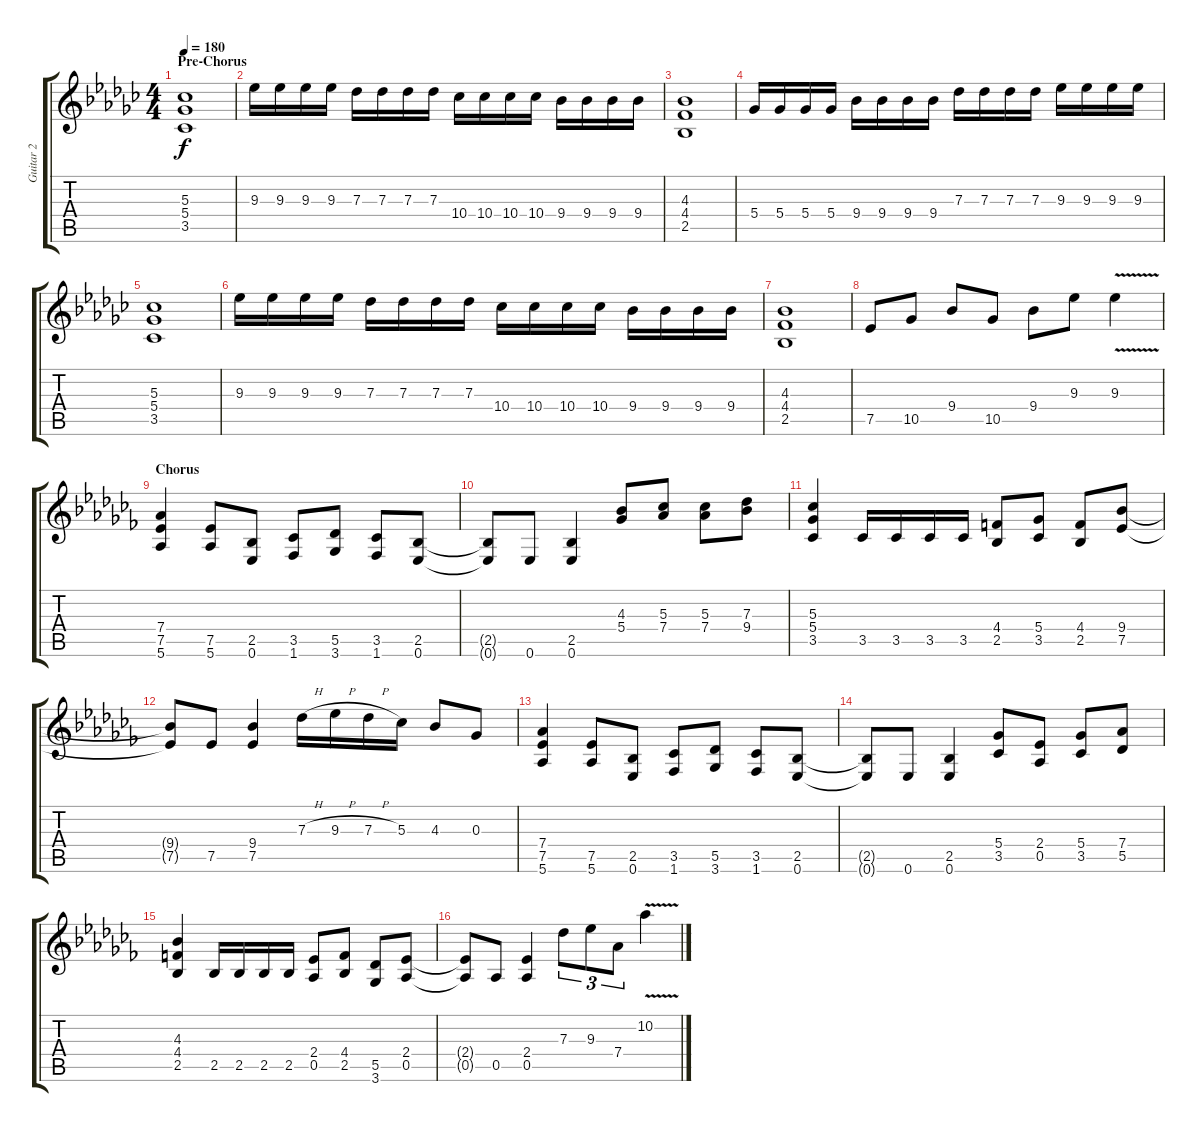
\track ("Guitar 2" "Guitar 2") {instrument distortionguitar}
\staff {score tabs}
\tuning (Eb4 Bb3 Gb3 Db3 Ab2 Eb2) {hide}
\ts (4 4)
\section ("" "Pre-Chorus")
\tempo 180
\clef g2
\ks ebminor
(5.3 5.4 3.5).1{dy f} |
9.3.16 9.3.16 9.3.16 9.3.16 7.3.16 7.3.16 7.3.16 7.3.16 10.4.16 10.4.16 10.4.16 10.4.16 9.4.16 9.4.16 9.4.16 9.4.16 |
(4.3 4.4 2.5).1 |
5.4.16 5.4.16 5.4.16 5.4.16 9.4.16 9.4.16 9.4.16 9.4.16 7.3.16 7.3.16 7.3.16 7.3.16 9.3.16 9.3.16 9.3.16 9.3.16 |
(5.3 5.4 3.5).1 |
9.3.16 9.3.16 9.3.16 9.3.16 7.3.16 7.3.16 7.3.16 7.3.16 10.4.16 10.4.16 10.4.16 10.4.16 9.4.16 9.4.16 9.4.16 9.4.16 |
(4.3 4.4 2.5).1 |
7.5.8 10.5.8 9.4.8 10.5.8 9.4.8 9.3.8 9.3{v}.4 |
\section ("" "Chorus")
\ks abminor
(7.4 7.5 5.6).4 (7.5 5.6).8 (2.5 0.6).8 (3.5 1.6).8 (5.5 3.6).8 (3.5 1.6).8 (2.5 0.6).8 |
(2.5{t} 0.6{t}).8 0.6.8 (2.5 0.6).4 (4.3 5.4).8 (5.3 7.4).8 (5.3 7.4).8 (7.3 9.4).8 |
(5.3 5.4 3.5).4 3.5.16 3.5.16 3.5.16 3.5.16 (4.4 2.5).8 (5.4 3.5).8 (4.4 2.5).8 (9.4 7.5).8 |
(9.4{t} 7.5{t}).8 7.5.8 (9.4 7.5).4 7.3{h}.16 9.3{h}.16 7.3{h}.16 5.3.16 4.3.8 0.3.8 |
(7.4 7.5 5.6).4 (7.5 5.6).8 (2.5 0.6).8 (3.5 1.6).8 (5.5 3.6).8 (3.5 1.6).8 (2.5 0.6).8 |
(2.5{t} 0.6{t}).8 0.6.8 (2.5 0.6).4 (5.4 3.5).8 (2.4 0.5).8 (5.4 3.5).8 (7.4 5.5).8 |
(4.3 4.4 2.5).4 2.5.16 2.5.16 2.5.16 2.5.16 (2.4 0.5).8 (4.4 2.5).8 (5.5 3.6).8 (2.4 0.5).8 |
(2.4{t} 0.5{t}).8 0.5.8 (2.4 0.5).4 7.3.8{tu (3 2)} 9.3.8{tu (3 2)} 7.4.8{tu (3 2)} 10.2{v}.4
